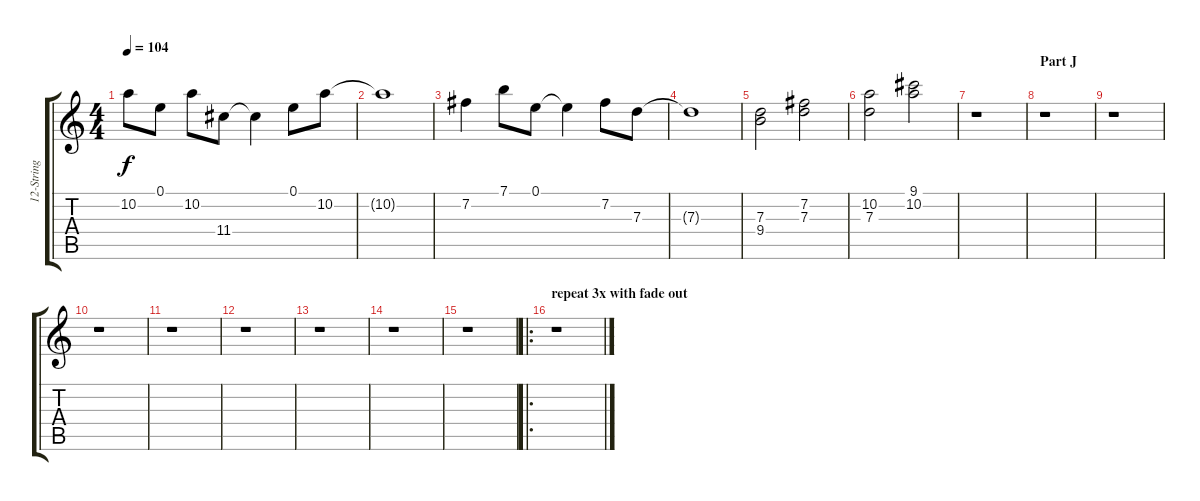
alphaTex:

\track ("12-String Guitar (Die)" "12-String ") {instrument acousticguitarsteel}
\staff {score tabs}
\tuning (E4 B3 G3 D3 A2 E2) {hide}
\ts (4 4)
\tempo 104
\clef g2
\ks c
10.2.8{dy f} 0.1.8 10.2.8 11.4.8 11.4{t}.4 0.1.8 10.2.8 |
10.2{t}.1 |
7.2.4 7.1.8 0.1.8 0.1{t}.4 7.2.8 7.3.8 |
7.3{t}.1 |
(7.3 9.4).2 (7.2 7.3).2 |
(10.2 7.3).2 (9.1 10.2).2 |
r.1 |
\section ("" "Part J")
r.1 |
r.1 |
r.1 |
r.1 |
r.1 |
r.1 |
r.1 |
r.1 |
\ro
\section ("" "repeat 3x with fade out")
r.1
